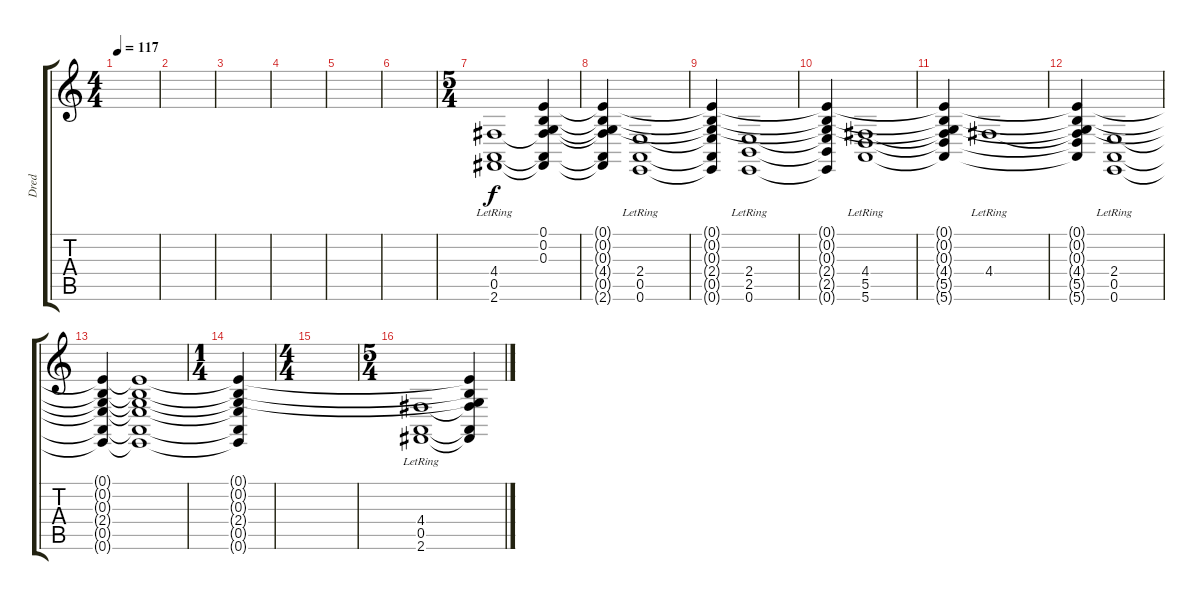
\track ("Dred" "Dred") {instrument voiceoohs}
\staff {score tabs}
\tuning (E4 B3 G3 D3 A2 E2) {hide}
\ts (4 4)
\tempo 117
\clef g2
\ks c
|
|
|
|
|
|
\ts (5 4)
(4.4{lr} 0.5{lr} 2.6{lr}).1 (0.1 0.2 0.3 4.4{t} 0.5{t} 2.6{t}).4 |
(0.1{t} 0.2{t} 0.3{t} 4.4{t} 0.5{t} 2.6{t}).4 (2.4{lr} 0.5{lr} 0.6{lr}).1 |
(0.1{t} 0.2{t} 0.3{t} 2.4{t} 0.5{t} 0.6{t}).4 (2.4{lr} 2.5{lr} 0.6{lr}).1 |
(0.1{t} 0.2{t} 0.3{t} 2.4{t} 2.5{t} 0.6{t}).4 (4.4{lr} 5.5{lr} 5.6{lr}).1 |
(0.1{t} 0.2{t} 0.3{t} 4.4{t} 5.5{t} 5.6{t}).4 4.4{lr}.1 |
(0.1{t} 0.2{t} 0.3{t} 4.4{t} 5.5{t} 5.6{t}).4 (2.4{lr} 0.5{lr} 0.6{lr}).1 |
(0.1{t} 0.2{t} 0.3{t} 2.4{t} 0.5{t} 0.6{t}).4 (0.1{t} 0.2{t} 0.3{t} 2.4{t} 0.5{t} 0.6{t}).1 |
\ts (1 4)
(0.1{t} 0.2{t} 0.3{t} 2.4{t} 0.5{t} 0.6{t}).4 |
\ts (4 4)
|
\ts (5 4)
(4.4{lr} 0.5{lr} 2.6{lr}).1 (0.1{t} 0.2{t} 0.3{t} 4.4{t} 0.5{t} 2.6{t}).4
